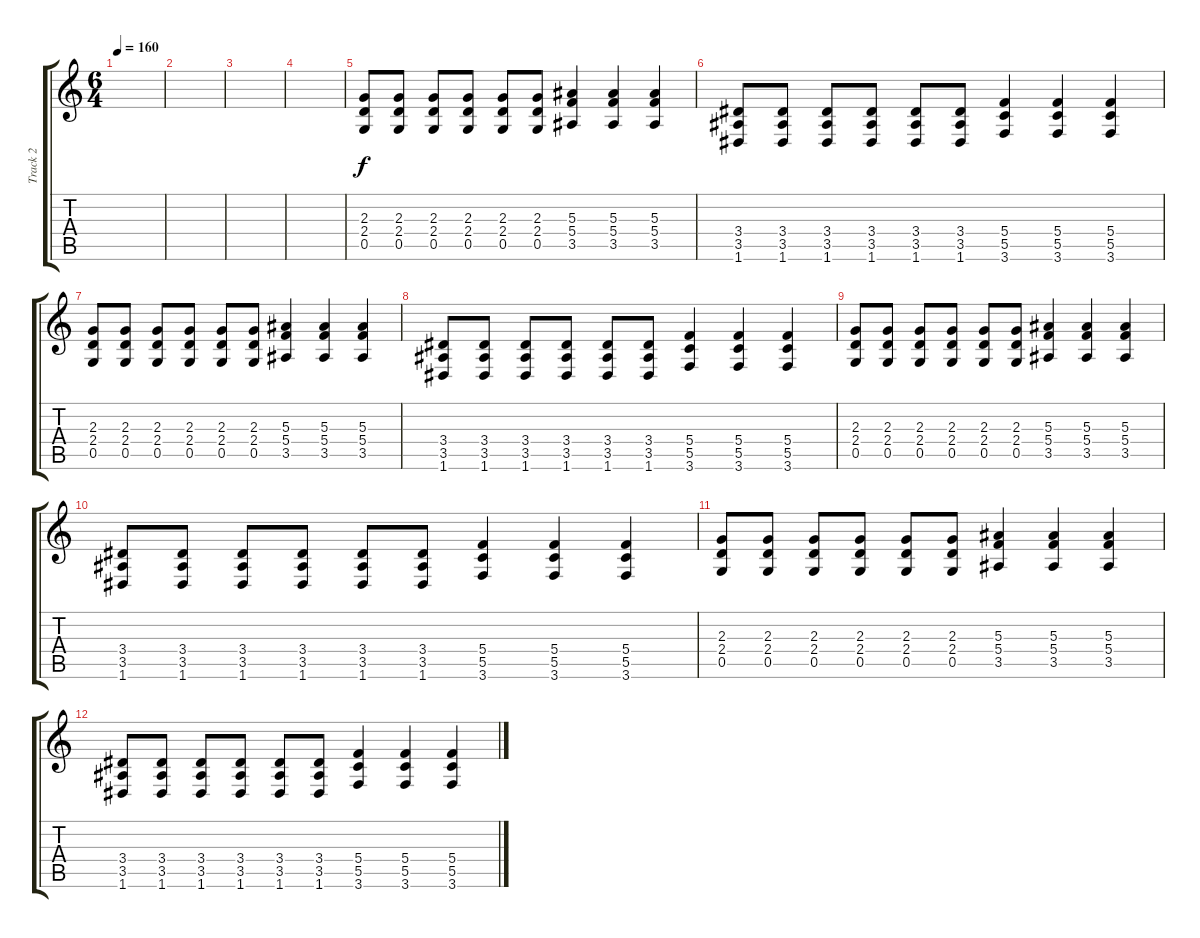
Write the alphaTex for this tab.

\track ("Track 2" "Track 2") {instrument distortionguitar}
\staff {score tabs}
\tuning (D4 A3 F3 C3 G2 D2) {hide}
\ts (6 4)
\tempo 160
\clef g2
\ks c
|
|
|
|
(2.3 2.4 0.5).8{instrument distortionguitar} (2.3 2.4 0.5).8 (2.3 2.4 0.5).8 (2.3 2.4 0.5).8 (2.3 2.4 0.5).8 (2.3 2.4 0.5).8 (5.3 5.4 3.5).4 (5.3 5.4 3.5).4 (5.3 5.4 3.5).4 |
(3.4 3.5 1.6).8 (3.4 3.5 1.6).8 (3.4 3.5 1.6).8 (3.4 3.5 1.6).8 (3.4 3.5 1.6).8 (3.4 3.5 1.6).8 (5.4 5.5 3.6).4 (5.4 5.5 3.6).4 (5.4 5.5 3.6).4 |
(2.3 2.4 0.5).8 (2.3 2.4 0.5).8 (2.3 2.4 0.5).8 (2.3 2.4 0.5).8 (2.3 2.4 0.5).8 (2.3 2.4 0.5).8 (5.3 5.4 3.5).4 (5.3 5.4 3.5).4 (5.3 5.4 3.5).4 |
(3.4 3.5 1.6).8 (3.4 3.5 1.6).8 (3.4 3.5 1.6).8 (3.4 3.5 1.6).8 (3.4 3.5 1.6).8 (3.4 3.5 1.6).8 (5.4 5.5 3.6).4 (5.4 5.5 3.6).4 (5.4 5.5 3.6).4 |
(2.3 2.4 0.5).8 (2.3 2.4 0.5).8 (2.3 2.4 0.5).8 (2.3 2.4 0.5).8 (2.3 2.4 0.5).8 (2.3 2.4 0.5).8 (5.3 5.4 3.5).4 (5.3 5.4 3.5).4 (5.3 5.4 3.5).4 |
(3.4 3.5 1.6).8 (3.4 3.5 1.6).8 (3.4 3.5 1.6).8 (3.4 3.5 1.6).8 (3.4 3.5 1.6).8 (3.4 3.5 1.6).8 (5.4 5.5 3.6).4 (5.4 5.5 3.6).4 (5.4 5.5 3.6).4 |
(2.3 2.4 0.5).8 (2.3 2.4 0.5).8 (2.3 2.4 0.5).8 (2.3 2.4 0.5).8 (2.3 2.4 0.5).8 (2.3 2.4 0.5).8 (5.3 5.4 3.5).4 (5.3 5.4 3.5).4 (5.3 5.4 3.5).4 |
(3.4 3.5 1.6).8 (3.4 3.5 1.6).8 (3.4 3.5 1.6).8 (3.4 3.5 1.6).8 (3.4 3.5 1.6).8 (3.4 3.5 1.6).8 (5.4 5.5 3.6).4 (5.4 5.5 3.6).4 (5.4 5.5 3.6).4
